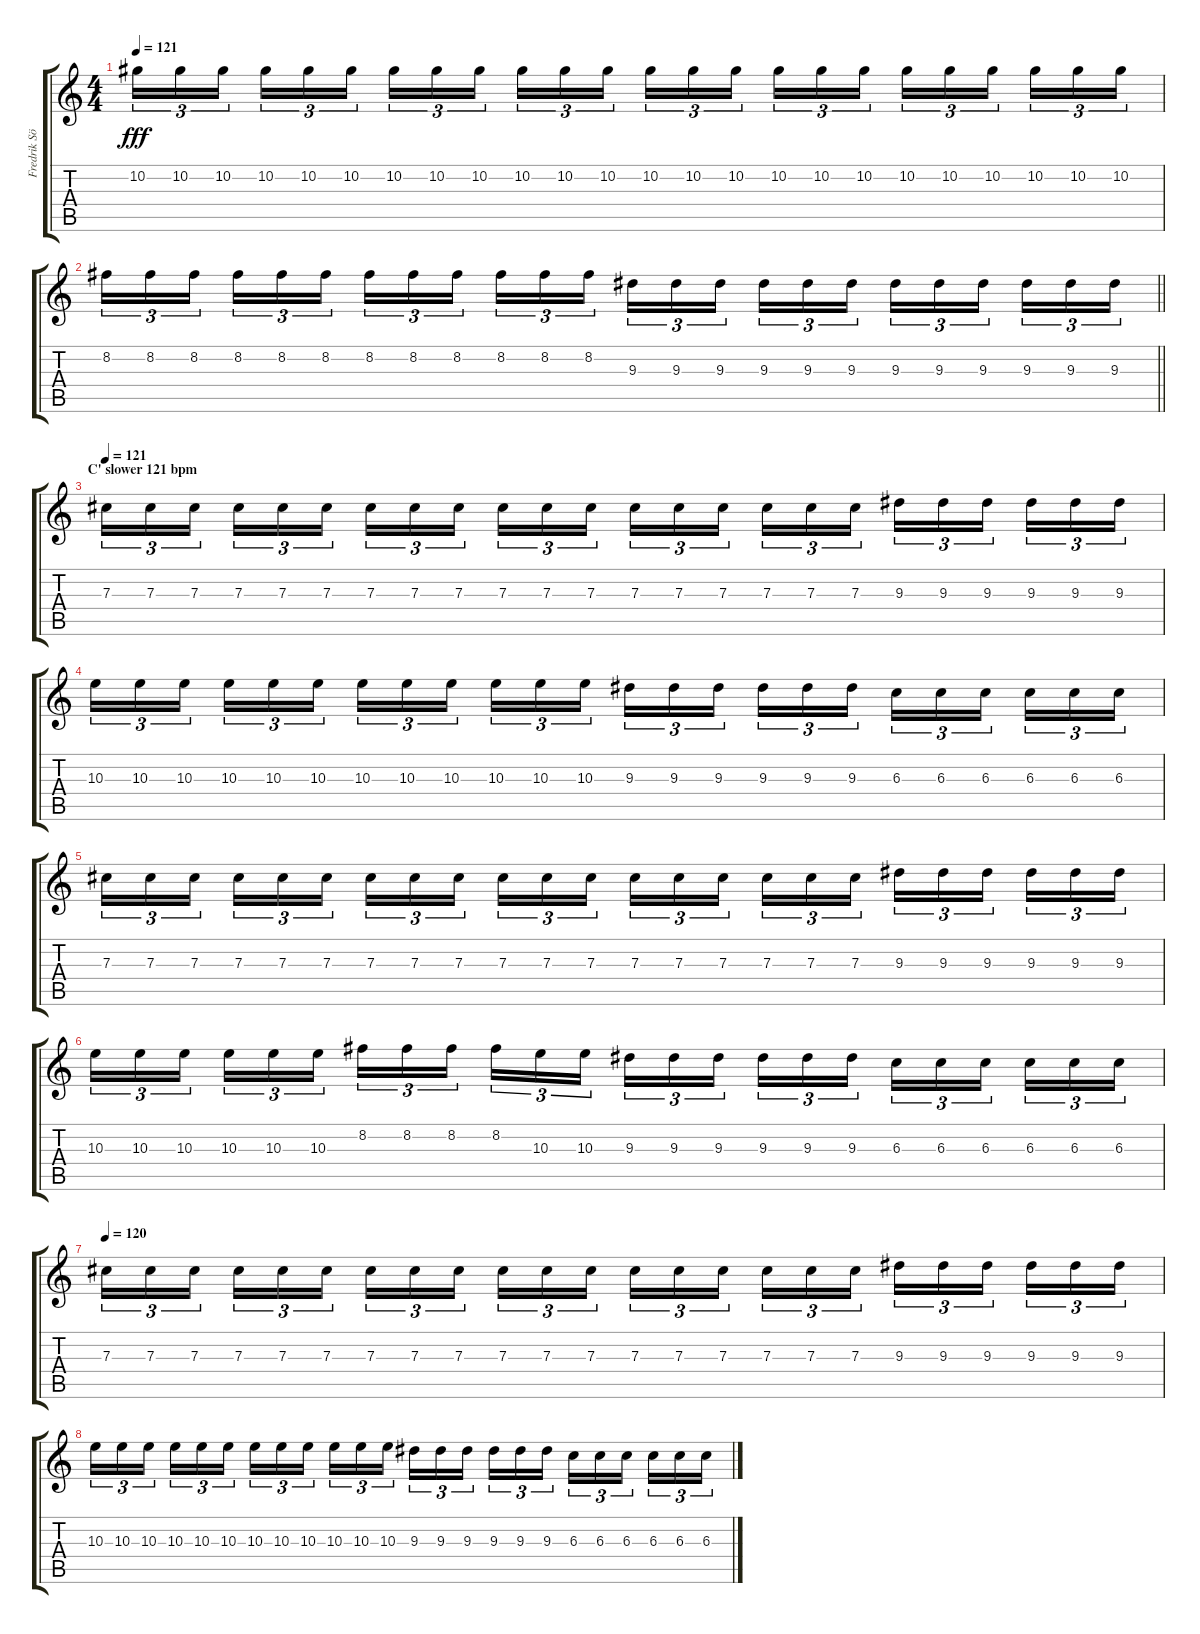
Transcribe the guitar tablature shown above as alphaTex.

\track ("Fredrik Söderberg (D# Tuning)" "Fredrik Sö") {instrument distortionguitar}
\staff {score tabs}
\tuning (Eb4 Bb3 Gb3 Db3 Ab2 Eb2) {hide}
\ts (4 4)
\tempo 121
\clef g2
\ks c
10.2.16{tu (3 2) dy fff} 10.2.16{tu (3 2)} 10.2.16{tu (3 2) beam splitsecondary} 10.2.16{tu (3 2)} 10.2.16{tu (3 2)} 10.2.16{tu (3 2)} 10.2.16{tu (3 2)} 10.2.16{tu (3 2)} 10.2.16{tu (3 2) beam splitsecondary} 10.2.16{tu (3 2)} 10.2.16{tu (3 2)} 10.2.16{tu (3 2)} 10.2.16{tu (3 2)} 10.2.16{tu (3 2)} 10.2.16{tu (3 2) beam splitsecondary} 10.2.16{tu (3 2)} 10.2.16{tu (3 2)} 10.2.16{tu (3 2)} 10.2.16{tu (3 2)} 10.2.16{tu (3 2)} 10.2.16{tu (3 2) beam splitsecondary} 10.2.16{tu (3 2)} 10.2.16{tu (3 2)} 10.2.16{tu (3 2)} |
\barLineRight lightlight
8.2.16{tu (3 2)} 8.2.16{tu (3 2)} 8.2.16{tu (3 2) beam splitsecondary} 8.2.16{tu (3 2)} 8.2.16{tu (3 2)} 8.2.16{tu (3 2)} 8.2.16{tu (3 2)} 8.2.16{tu (3 2)} 8.2.16{tu (3 2) beam splitsecondary} 8.2.16{tu (3 2)} 8.2.16{tu (3 2)} 8.2.16{tu (3 2)} 9.3.16{tu (3 2)} 9.3.16{tu (3 2)} 9.3.16{tu (3 2) beam splitsecondary} 9.3.16{tu (3 2)} 9.3.16{tu (3 2)} 9.3.16{tu (3 2)} 9.3.16{tu (3 2)} 9.3.16{tu (3 2)} 9.3.16{tu (3 2) beam splitsecondary} 9.3.16{tu (3 2)} 9.3.16{tu (3 2)} 9.3.16{tu (3 2)} |
\section ("" "C' slower 121 bpm")
\tempo 121
7.3.16{tu (3 2)} 7.3.16{tu (3 2)} 7.3.16{tu (3 2) beam splitsecondary} 7.3.16{tu (3 2)} 7.3.16{tu (3 2)} 7.3.16{tu (3 2)} 7.3.16{tu (3 2)} 7.3.16{tu (3 2)} 7.3.16{tu (3 2) beam splitsecondary} 7.3.16{tu (3 2)} 7.3.16{tu (3 2)} 7.3.16{tu (3 2)} 7.3.16{tu (3 2)} 7.3.16{tu (3 2)} 7.3.16{tu (3 2) beam splitsecondary} 7.3.16{tu (3 2)} 7.3.16{tu (3 2)} 7.3.16{tu (3 2)} 9.3.16{tu (3 2)} 9.3.16{tu (3 2)} 9.3.16{tu (3 2) beam splitsecondary} 9.3.16{tu (3 2)} 9.3.16{tu (3 2)} 9.3.16{tu (3 2)} |
10.3.16{tu (3 2)} 10.3.16{tu (3 2)} 10.3.16{tu (3 2) beam splitsecondary} 10.3.16{tu (3 2)} 10.3.16{tu (3 2)} 10.3.16{tu (3 2)} 10.3.16{tu (3 2)} 10.3.16{tu (3 2)} 10.3.16{tu (3 2) beam splitsecondary} 10.3.16{tu (3 2)} 10.3.16{tu (3 2)} 10.3.16{tu (3 2)} 9.3.16{tu (3 2)} 9.3.16{tu (3 2)} 9.3.16{tu (3 2) beam splitsecondary} 9.3.16{tu (3 2)} 9.3.16{tu (3 2)} 9.3.16{tu (3 2)} 6.3.16{tu (3 2)} 6.3.16{tu (3 2)} 6.3.16{tu (3 2) beam splitsecondary} 6.3.16{tu (3 2)} 6.3.16{tu (3 2)} 6.3.16{tu (3 2)} |
7.3.16{tu (3 2)} 7.3.16{tu (3 2)} 7.3.16{tu (3 2) beam splitsecondary} 7.3.16{tu (3 2)} 7.3.16{tu (3 2)} 7.3.16{tu (3 2)} 7.3.16{tu (3 2)} 7.3.16{tu (3 2)} 7.3.16{tu (3 2) beam splitsecondary} 7.3.16{tu (3 2)} 7.3.16{tu (3 2)} 7.3.16{tu (3 2)} 7.3.16{tu (3 2)} 7.3.16{tu (3 2)} 7.3.16{tu (3 2) beam splitsecondary} 7.3.16{tu (3 2)} 7.3.16{tu (3 2)} 7.3.16{tu (3 2)} 9.3.16{tu (3 2)} 9.3.16{tu (3 2)} 9.3.16{tu (3 2) beam splitsecondary} 9.3.16{tu (3 2)} 9.3.16{tu (3 2)} 9.3.16{tu (3 2)} |
10.3.16{tu (3 2)} 10.3.16{tu (3 2)} 10.3.16{tu (3 2) beam splitsecondary} 10.3.16{tu (3 2)} 10.3.16{tu (3 2)} 10.3.16{tu (3 2)} 8.2.16{tu (3 2)} 8.2.16{tu (3 2)} 8.2.16{tu (3 2) beam splitsecondary} 8.2.16{tu (3 2)} 10.3.16{tu (3 2)} 10.3.16{tu (3 2)} 9.3.16{tu (3 2)} 9.3.16{tu (3 2)} 9.3.16{tu (3 2) beam splitsecondary} 9.3.16{tu (3 2)} 9.3.16{tu (3 2)} 9.3.16{tu (3 2)} 6.3.16{tu (3 2)} 6.3.16{tu (3 2)} 6.3.16{tu (3 2) beam splitsecondary} 6.3.16{tu (3 2)} 6.3.16{tu (3 2)} 6.3.16{tu (3 2)} |
\tempo 120
7.3.16{tu (3 2)} 7.3.16{tu (3 2)} 7.3.16{tu (3 2) beam splitsecondary} 7.3.16{tu (3 2)} 7.3.16{tu (3 2)} 7.3.16{tu (3 2)} 7.3.16{tu (3 2)} 7.3.16{tu (3 2)} 7.3.16{tu (3 2) beam splitsecondary} 7.3.16{tu (3 2)} 7.3.16{tu (3 2)} 7.3.16{tu (3 2)} 7.3.16{tu (3 2)} 7.3.16{tu (3 2)} 7.3.16{tu (3 2) beam splitsecondary} 7.3.16{tu (3 2)} 7.3.16{tu (3 2)} 7.3.16{tu (3 2)} 9.3.16{tu (3 2)} 9.3.16{tu (3 2)} 9.3.16{tu (3 2) beam splitsecondary} 9.3.16{tu (3 2)} 9.3.16{tu (3 2)} 9.3.16{tu (3 2)} |
10.3.16{tu (3 2)} 10.3.16{tu (3 2)} 10.3.16{tu (3 2) beam splitsecondary} 10.3.16{tu (3 2)} 10.3.16{tu (3 2)} 10.3.16{tu (3 2)} 10.3.16{tu (3 2)} 10.3.16{tu (3 2)} 10.3.16{tu (3 2) beam splitsecondary} 10.3.16{tu (3 2)} 10.3.16{tu (3 2)} 10.3.16{tu (3 2)} 9.3.16{tu (3 2)} 9.3.16{tu (3 2)} 9.3.16{tu (3 2) beam splitsecondary} 9.3.16{tu (3 2)} 9.3.16{tu (3 2)} 9.3.16{tu (3 2)} 6.3.16{tu (3 2)} 6.3.16{tu (3 2)} 6.3.16{tu (3 2) beam splitsecondary} 6.3.16{tu (3 2)} 6.3.16{tu (3 2)} 6.3.16{tu (3 2)}
